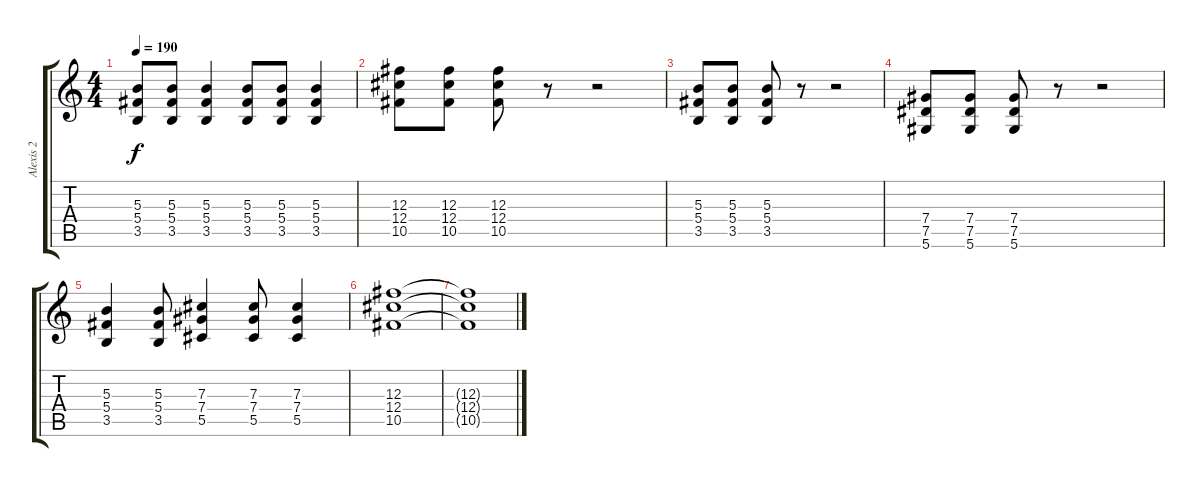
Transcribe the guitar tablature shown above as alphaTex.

\track ("Alexis 2" "Alexis 2") {instrument overdrivenguitar}
\staff {score tabs}
\tuning (Eb4 Bb3 Gb3 Db3 Ab2 Eb2) {hide}
\ts (4 4)
\tempo 190
\clef g2
\ks c
(5.3 5.4 3.5).8{dy f} (5.3 5.4 3.5).8 (5.3 5.4 3.5).4 (5.3 5.4 3.5).8 (5.3 5.4 3.5).8 (5.3 5.4 3.5).4 |
(12.3 12.4 10.5).8 (12.3 12.4 10.5).8 (12.3 12.4 10.5).8 r.8 r.2 |
(5.3 5.4 3.5).8 (5.3 5.4 3.5).8 (5.3 5.4 3.5).8 r.8 r.2 |
(7.4 7.5 5.6).8 (7.4 7.5 5.6).8 (7.4 7.5 5.6).8 r.8 r.2 |
(5.3 5.4 3.5).4 (5.3 5.4 3.5).8 (7.3 7.4 5.5).4 (7.3 7.4 5.5).8 (7.3 7.4 5.5).4 |
(12.3 12.4 10.5).1 |
(12.3{t} 12.4{t} 10.5{t}).1
